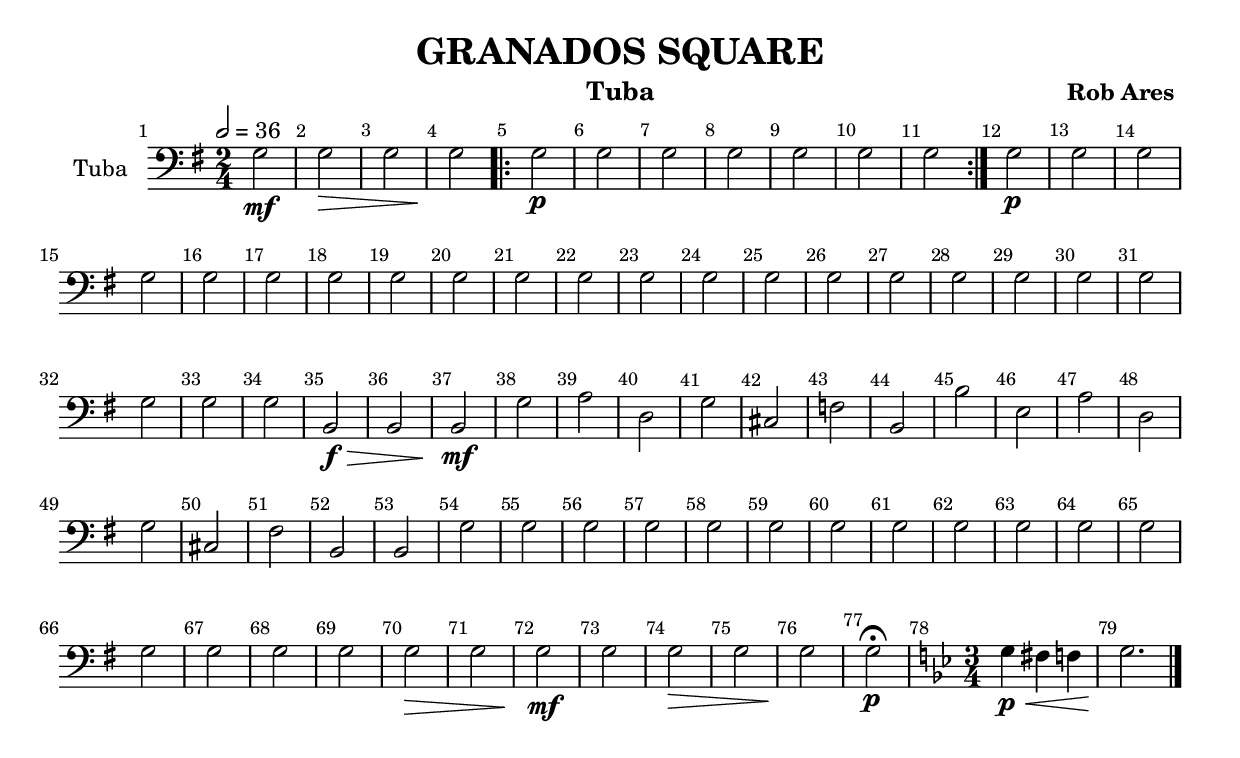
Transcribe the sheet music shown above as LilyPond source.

\version "2.13.37"
\header{
title = "GRANADOS SQUARE"
composer = \markup\bold "Rob Ares "
instrument = "Tuba"
}
\paper{ page-count = #1 }

music = \relative c'{
\time 2/4
\tempo2 = 36
\clef bass
\key g \major
\set Score.barNumberVisibility = #all-bar-numbers-visible
\bar ""
\override Score.BarNumber #'break-visibility = #' #(#f #t #t)


%mesure 1
g2\mf
g\>
g
g\!
%mesure 5
\repeat volta 2{
g\p
g
g
g
g
%mesure 10
g
g
}
g\p
g
g
%mesure 15
g
g
g
g
g
%mesure 20
g
g
g
g
g
%mesure 25
g
g
g
g
g
%mesure 30
g
g
g
g
g
%mesure 35
b,\f\>
b
b\mf
g'
a
%mesure 40
d,
g
cis,
f
b,
%mesure 45
b'
e,
a
d,
g
%mesure 50
cis,
fis
b,
b
g'
%mesure 55
g
g
g
g
g
%mesure60
g
g
g
g
g
%mesure 65
g
g
g
g
g
%mesure70
g\>
g
g\!\mf
g
g\>
%mesure 75
g
g\!
g\fermata\p
\time 3/4
\key bes \major
g4\p\<(fis f
g2.\!










\bar"|."
}

\score{
\new Staff{
\set Staff.instrumentName = \markup {"Tuba"}
\music}
\layout{}
}

\score {
\unfoldRepeats
\new Staff{
\set Staff.midiInstrument = "tuba" \music

}
\midi {
      \context {
        \Score
        tempoWholesPerMinute = #(ly:make-moment 36 2)  % 36 � la blanche
        }
      }
}
